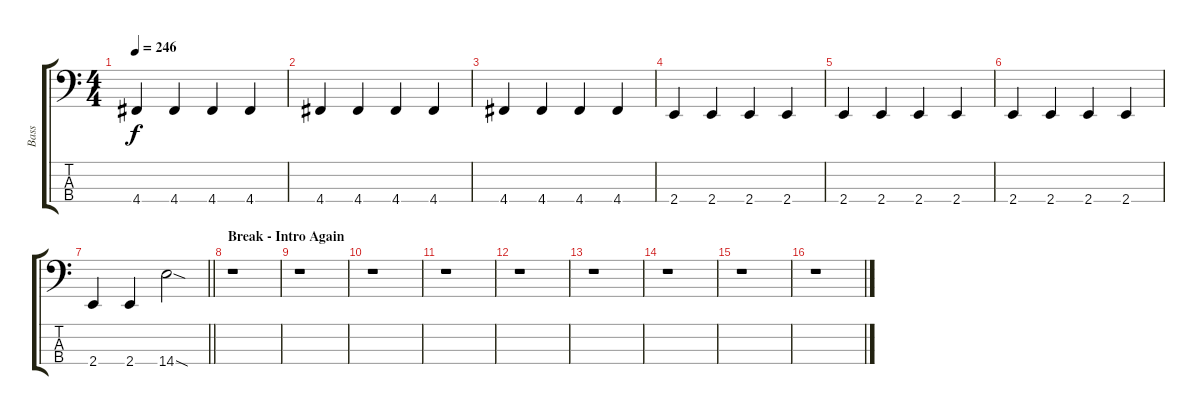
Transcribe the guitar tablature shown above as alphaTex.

\track ("Bass" "Bass") {instrument electricbassfinger}
\staff {score tabs}
\tuning (G2 D2 A1 D1) {hide}
\ts (4 4)
\tempo 246
\clef f4
\ks c
4.4.4{dy f} 4.4.4 4.4.4 4.4.4 |
4.4.4 4.4.4 4.4.4 4.4.4 |
4.4.4 4.4.4 4.4.4 4.4.4 |
2.4.4 2.4.4 2.4.4 2.4.4 |
2.4.4 2.4.4 2.4.4 2.4.4 |
2.4.4 2.4.4 2.4.4 2.4.4 |
\barLineRight lightlight
2.4.4 2.4.4 14.4{sod}.2 |
\section ("" "Break - Intro Again")
r.1 |
r.1 |
r.1 |
r.1 |
r.1 |
r.1 |
r.1 |
r.1 |
r.1
